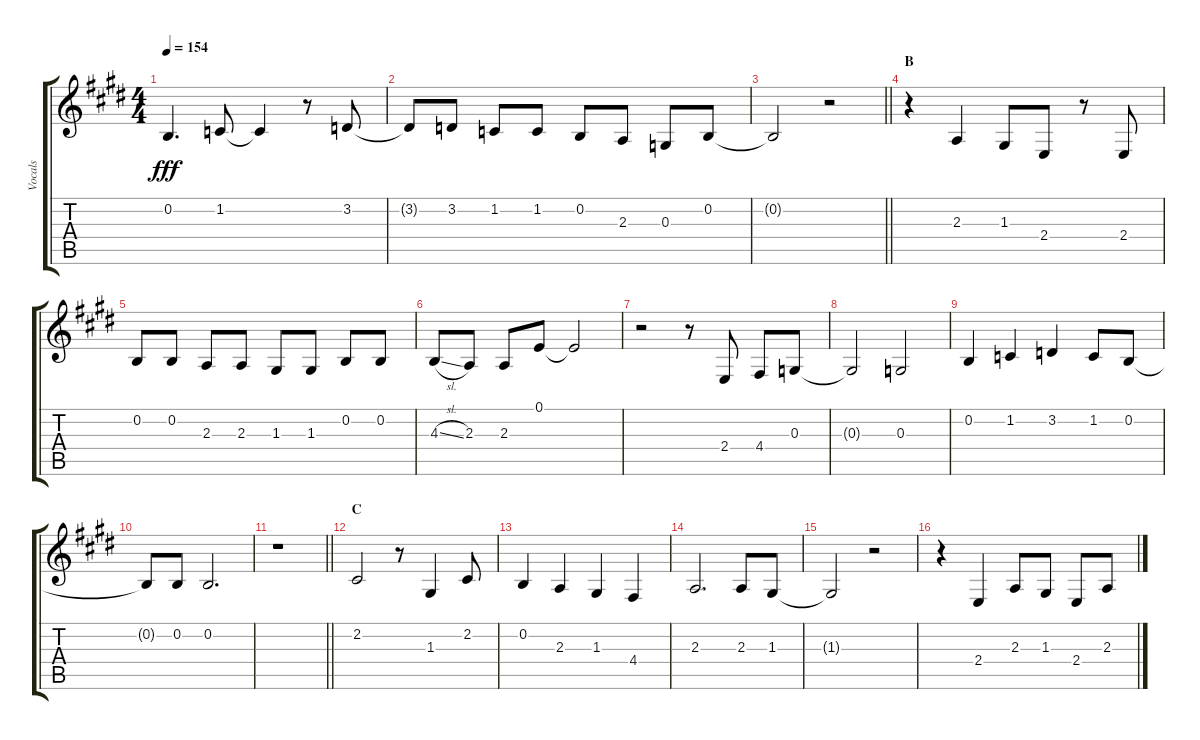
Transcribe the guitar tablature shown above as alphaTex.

\track ("Vocals" "Vocals") {instrument voiceoohs}
\staff {score tabs}
\tuning (E4 B3 G3 D3 A2 E2) {hide}
\ts (4 4)
\tempo 154
\clef g2
\ks e
0.2.4{d dy fff} 1.2.8 1.2{t}.4 r.8 3.2.8 |
3.2{t}.8 3.2.8 1.2.8 1.2.8 0.2.8 2.3.8 0.3.8 0.2.8 |
\barLineRight lightlight
0.2{t}.2 r.2 |
\section ("" "B")
r.4 2.3.4 1.3.8 2.4.8 r.8 2.4.8 |
0.2.8 0.2.8 2.3.8 2.3.8 1.3.8 1.3.8 0.2.8 0.2.8 |
4.3{sl}.8 2.3.8 2.3.8 0.1.8 0.1{t}.2 |
r.2 r.8 2.4.8 4.4.8 0.3.8 |
0.3{t}.2 0.3.2 |
0.2.4 1.2.4 3.2.4 1.2.8 0.2.8 |
0.2{t}.8 0.2.8 0.2.2{d} |
\barLineRight lightlight
r.1 |
\section ("" "C")
2.2.2 r.8 1.3.4 2.2.8 |
0.2.4 2.3.4 1.3.4 4.4.4 |
2.3.2{d} 2.3.8 1.3.8 |
1.3{t}.2 r.2 |
r.4 2.4.4 2.3.8 1.3.8 2.4.8 2.3.8
